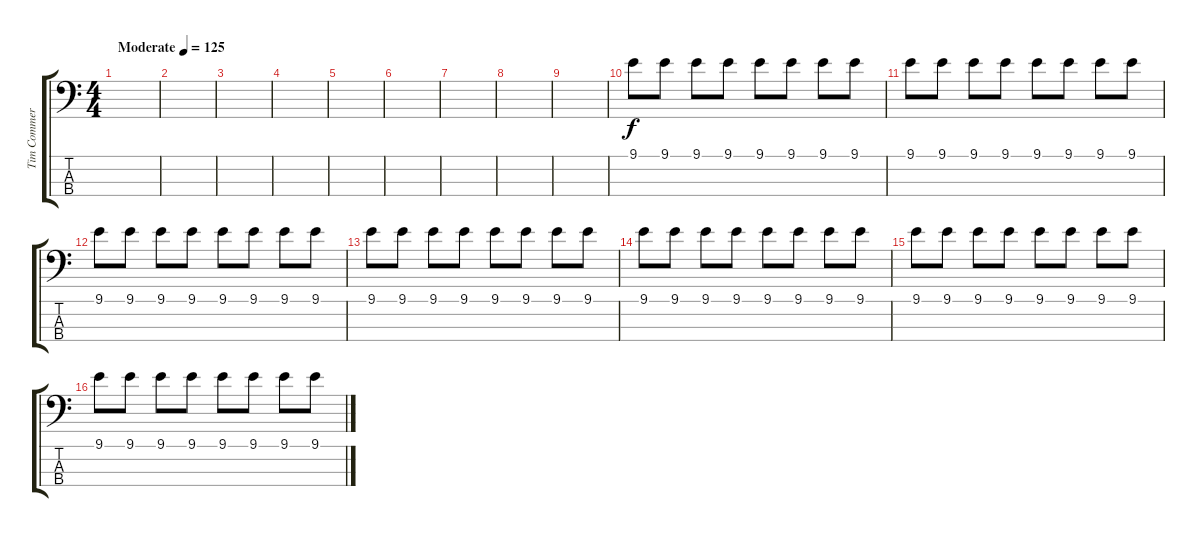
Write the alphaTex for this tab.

\track ("Tim Commerford - Bass" "Tim Commer") {instrument electricbassfinger}
\staff {score tabs}
\tuning (G2 D2 A1 D1) {hide}
\ts (4 4)
\tempo (125 "Moderate")
\clef f4
\ks c
|
|
|
|
|
|
|
|
|
9.1.8 9.1.8 9.1.8 9.1.8 9.1.8 9.1.8 9.1.8 9.1.8 |
9.1.8 9.1.8 9.1.8 9.1.8 9.1.8 9.1.8 9.1.8 9.1.8 |
9.1.8 9.1.8 9.1.8 9.1.8 9.1.8 9.1.8 9.1.8 9.1.8 |
9.1.8 9.1.8 9.1.8 9.1.8 9.1.8 9.1.8 9.1.8 9.1.8 |
9.1.8 9.1.8 9.1.8 9.1.8 9.1.8 9.1.8 9.1.8 9.1.8 |
9.1.8 9.1.8 9.1.8 9.1.8 9.1.8 9.1.8 9.1.8 9.1.8 |
9.1.8 9.1.8 9.1.8 9.1.8 9.1.8 9.1.8 9.1.8 9.1.8
